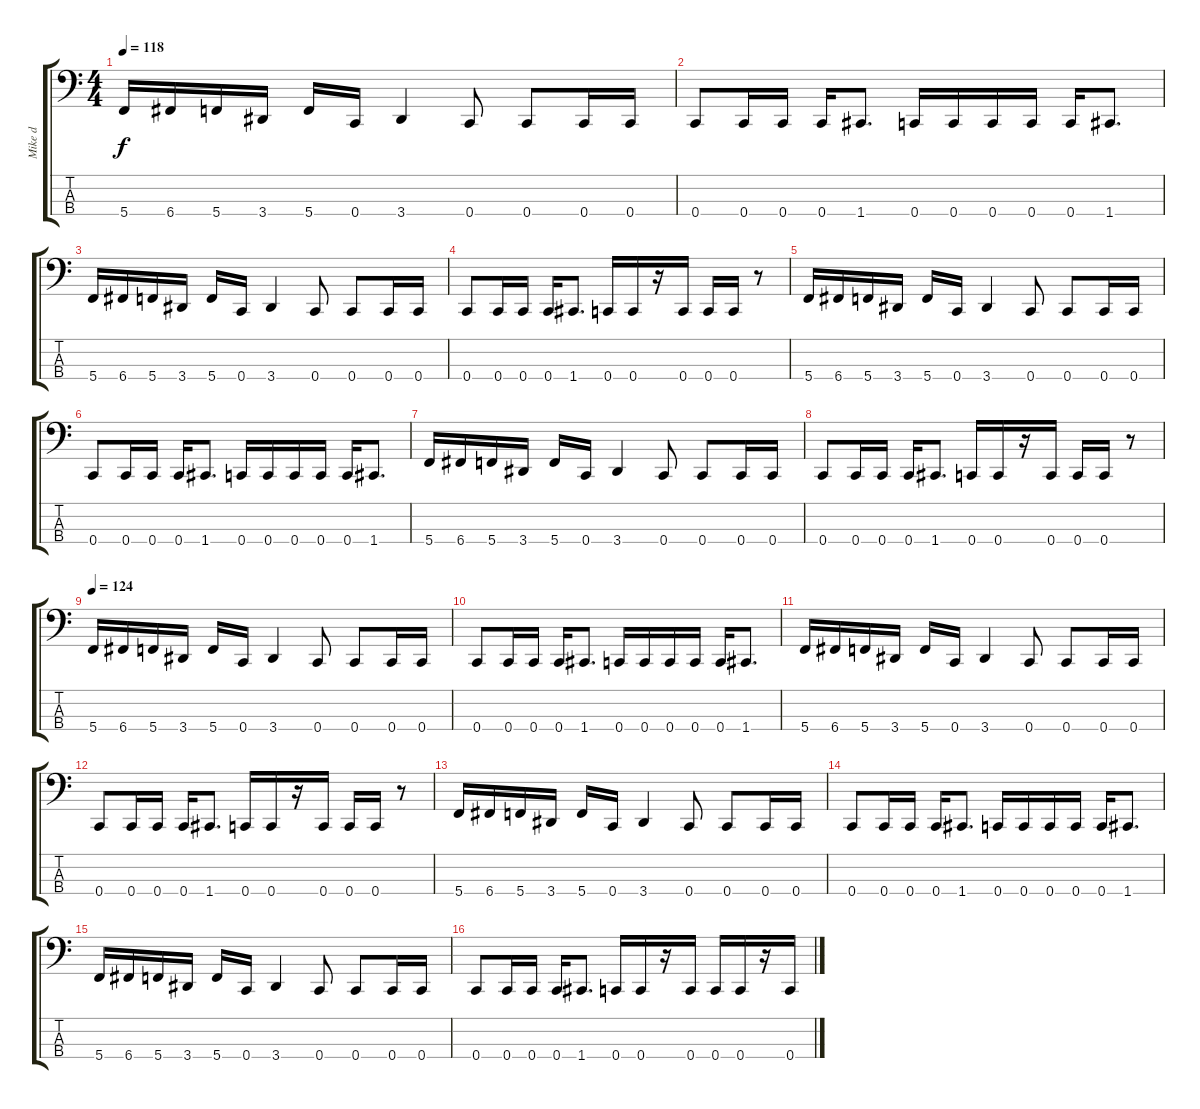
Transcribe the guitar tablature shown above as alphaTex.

\track ("Mike d" "Mike d") {solo instrument electricbassfinger}
\staff {score tabs}
\tuning (F2 C2 G1 C1) {hide}
\ts (4 4)
\tempo 118
\clef f4
\ks c
5.4.16{dy f} 6.4.16 5.4.16 3.4.16 5.4.16 0.4.16 3.4.4 0.4.8 0.4.8 0.4.16 0.4.16 |
0.4.8 0.4.16 0.4.16 0.4.16 1.4.8{d} 0.4.16 0.4.16 0.4.16 0.4.16 0.4.16 1.4.8{d} |
5.4.16 6.4.16 5.4.16 3.4.16 5.4.16 0.4.16 3.4.4 0.4.8 0.4.8 0.4.16 0.4.16 |
0.4.8 0.4.16 0.4.16 0.4.16 1.4.8{d} 0.4.16 0.4.16 r.16 0.4.16 0.4.16 0.4.16 r.8 |
5.4.16 6.4.16 5.4.16 3.4.16 5.4.16 0.4.16 3.4.4 0.4.8 0.4.8 0.4.16 0.4.16 |
0.4.8 0.4.16 0.4.16 0.4.16 1.4.8{d} 0.4.16 0.4.16 0.4.16 0.4.16 0.4.16 1.4.8{d} |
5.4.16 6.4.16 5.4.16 3.4.16 5.4.16 0.4.16 3.4.4 0.4.8 0.4.8 0.4.16 0.4.16 |
0.4.8 0.4.16 0.4.16 0.4.16 1.4.8{d} 0.4.16 0.4.16 r.16 0.4.16 0.4.16 0.4.16 r.8 |
\tempo 124
5.4.16 6.4.16 5.4.16 3.4.16 5.4.16 0.4.16 3.4.4 0.4.8 0.4.8 0.4.16 0.4.16 |
0.4.8 0.4.16 0.4.16 0.4.16 1.4.8{d} 0.4.16 0.4.16 0.4.16 0.4.16 0.4.16 1.4.8{d} |
5.4.16 6.4.16 5.4.16 3.4.16 5.4.16 0.4.16 3.4.4 0.4.8 0.4.8 0.4.16 0.4.16 |
0.4.8 0.4.16 0.4.16 0.4.16 1.4.8{d} 0.4.16 0.4.16 r.16 0.4.16 0.4.16 0.4.16 r.8 |
5.4.16 6.4.16 5.4.16 3.4.16 5.4.16 0.4.16 3.4.4 0.4.8 0.4.8 0.4.16 0.4.16 |
0.4.8 0.4.16 0.4.16 0.4.16 1.4.8{d} 0.4.16 0.4.16 0.4.16 0.4.16 0.4.16 1.4.8{d} |
5.4.16 6.4.16 5.4.16 3.4.16 5.4.16 0.4.16 3.4.4 0.4.8 0.4.8 0.4.16 0.4.16 |
0.4.8 0.4.16 0.4.16 0.4.16 1.4.8{d} 0.4.16 0.4.16 r.16 0.4.16 0.4.16 0.4.16 r.16 0.4.16
